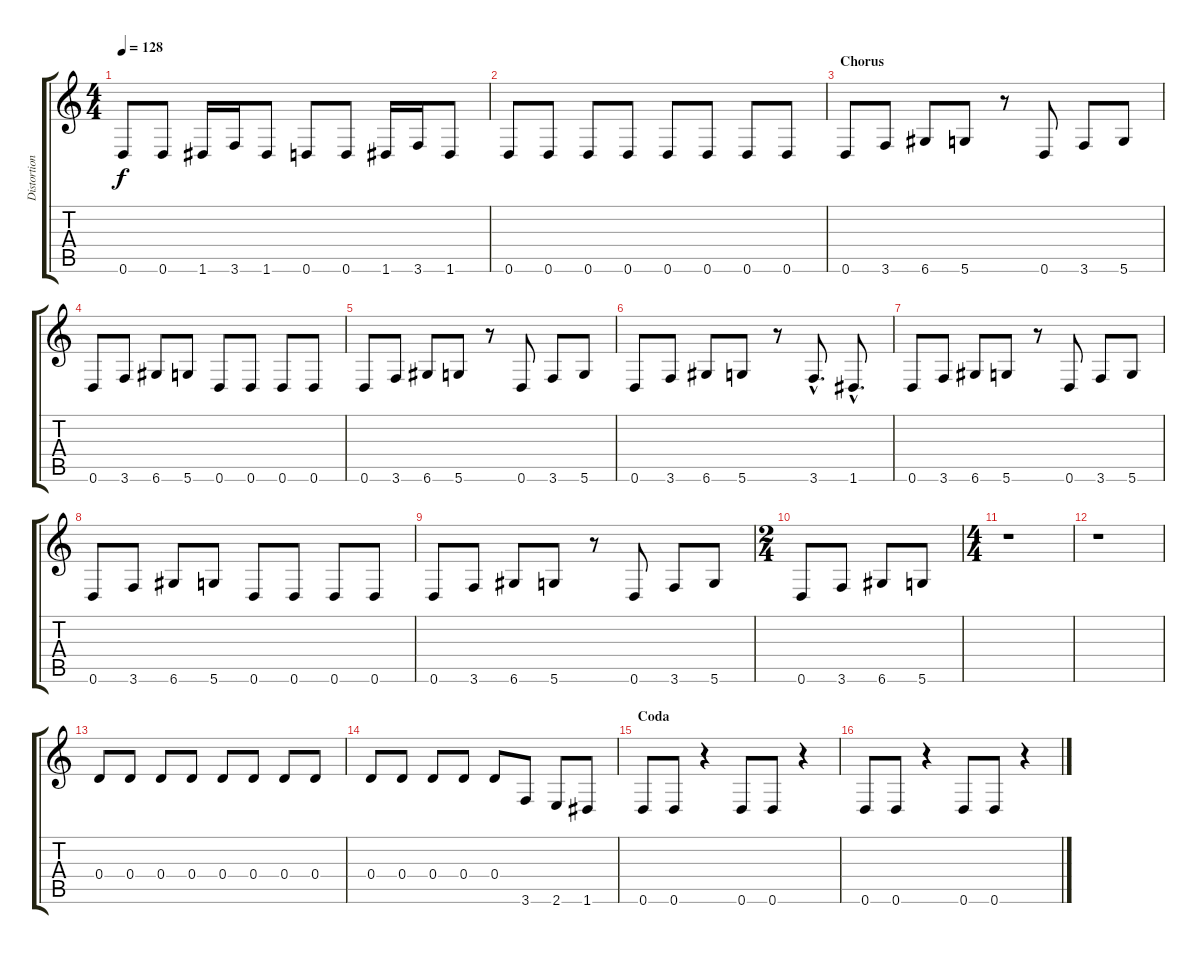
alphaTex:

\track ("Distortion Guitar" "Distortion") {instrument distortionguitar}
\staff {score tabs}
\tuning (E4 B3 G3 D3 A2 D2) {hide}
\ts (4 4)
\tempo 128
\clef g2
\ks c
0.6.8{dy f} 0.6.8 1.6.16 3.6.16 1.6.8 0.6.8 0.6.8 1.6.16 3.6.16 1.6.8 |
0.6.8 0.6.8 0.6.8 0.6.8 0.6.8 0.6.8 0.6.8 0.6.8 |
\section ("" "Chorus")
0.6.8 3.6.8 6.6.8 5.6.8 r.8 0.6.8 3.6.8 5.6.8 |
0.6.8 3.6.8 6.6.8 5.6.8 0.6.8 0.6.8 0.6.8 0.6.8 |
0.6.8 3.6.8 6.6.8 5.6.8 r.8 0.6.8 3.6.8 5.6.8 |
0.6.8 3.6.8 6.6.8 5.6.8 r.8 3.6{hac}.8{d} 1.6{hac}.8{d} |
0.6.8 3.6.8 6.6.8 5.6.8 r.8 0.6.8 3.6.8 5.6.8 |
0.6.8 3.6.8 6.6.8 5.6.8 0.6.8 0.6.8 0.6.8 0.6.8 |
0.6.8 3.6.8 6.6.8 5.6.8 r.8 0.6.8 3.6.8 5.6.8 |
\ts (2 4)
0.6.8 3.6.8 6.6.8 5.6.8 |
\ts (4 4)
r.1 |
r.1 |
0.4.8 0.4.8 0.4.8 0.4.8 0.4.8 0.4.8 0.4.8 0.4.8 |
0.4.8 0.4.8 0.4.8 0.4.8 0.4.8 3.6.8 2.6.8 1.6.8 |
\section ("" "Coda")
0.6.8 0.6.8 r.4 0.6.8 0.6.8 r.4 |
0.6.8 0.6.8 r.4 0.6.8 0.6.8 r.4
